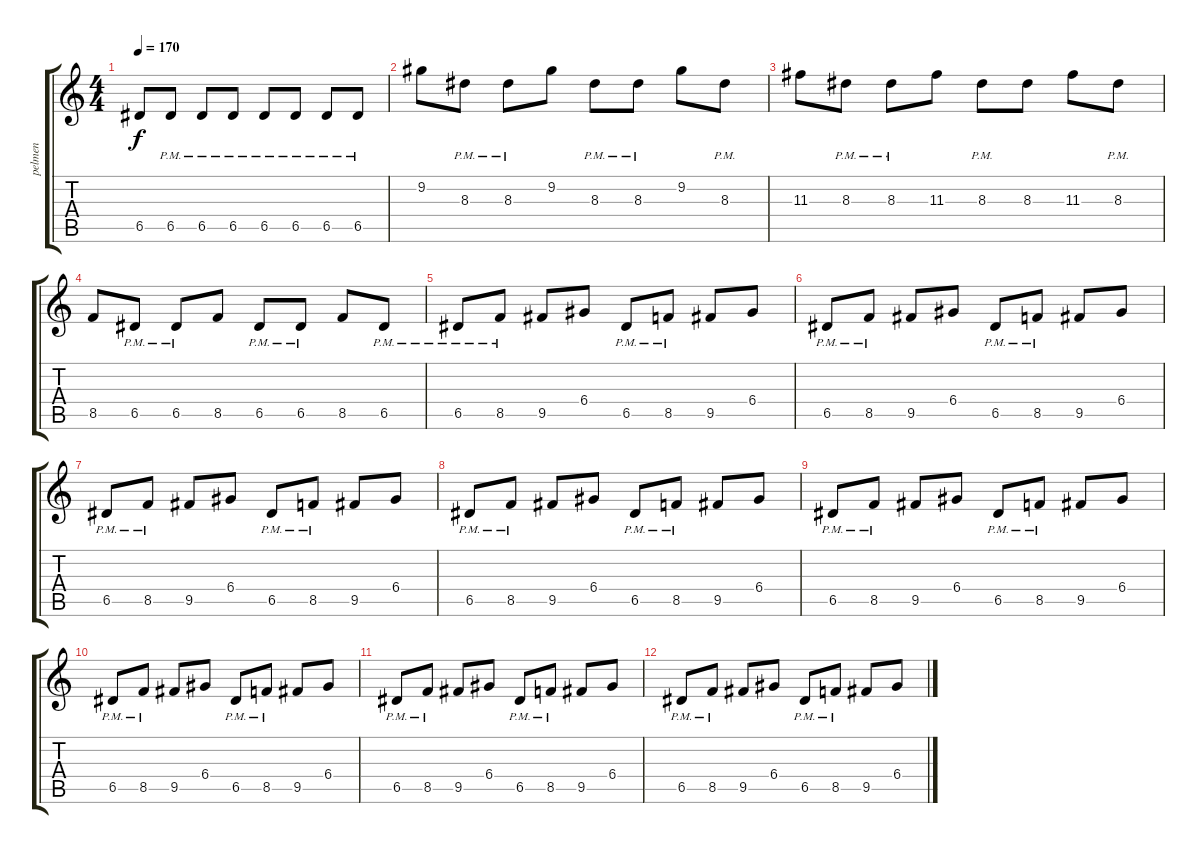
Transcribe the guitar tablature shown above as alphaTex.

\track ("pelmen" "pelmen") {instrument overdrivenguitar}
\staff {score tabs}
\tuning (E4 B3 G3 D3 A2 E2) {hide}
\ts (4 4)
\tempo 170
\clef g2
\ks c
6.5.8{dy f} 6.5{pm}.8 6.5{pm}.8 6.5{pm}.8 6.5{pm}.8 6.5{pm}.8 6.5{pm}.8 6.5{pm}.8 |
9.2.8 8.3{pm}.8 8.3{pm}.8 9.2.8 8.3{pm}.8 8.3{pm}.8 9.2.8 8.3{pm}.8 |
11.3.8 8.3{pm}.8 8.3{pm}.8 11.3.8 8.3{pm}.8 8.3.8 11.3.8 8.3{pm}.8 |
8.5.8 6.5{pm}.8 6.5{pm}.8 8.5.8 6.5{pm}.8 6.5{pm}.8 8.5.8 6.5{pm}.8 |
6.5{pm}.8 8.5{pm}.8 9.5.8 6.4.8 6.5{pm}.8 8.5{pm}.8 9.5.8 6.4.8 |
6.5{pm}.8 8.5{pm}.8 9.5.8 6.4.8 6.5{pm}.8 8.5{pm}.8 9.5.8 6.4.8 |
6.5{pm}.8 8.5{pm}.8 9.5.8 6.4.8 6.5{pm}.8 8.5{pm}.8 9.5.8 6.4.8 |
6.5{pm}.8 8.5{pm}.8 9.5.8 6.4.8 6.5{pm}.8 8.5{pm}.8 9.5.8 6.4.8 |
6.5{pm}.8 8.5{pm}.8 9.5.8 6.4.8 6.5{pm}.8 8.5{pm}.8 9.5.8 6.4.8 |
6.5{pm}.8 8.5{pm}.8 9.5.8 6.4.8 6.5{pm}.8 8.5{pm}.8 9.5.8 6.4.8 |
6.5{pm}.8 8.5{pm}.8 9.5.8 6.4.8 6.5{pm}.8 8.5{pm}.8 9.5.8 6.4.8 |
6.5{pm}.8 8.5{pm}.8 9.5.8 6.4.8 6.5{pm}.8 8.5{pm}.8 9.5.8 6.4.8
